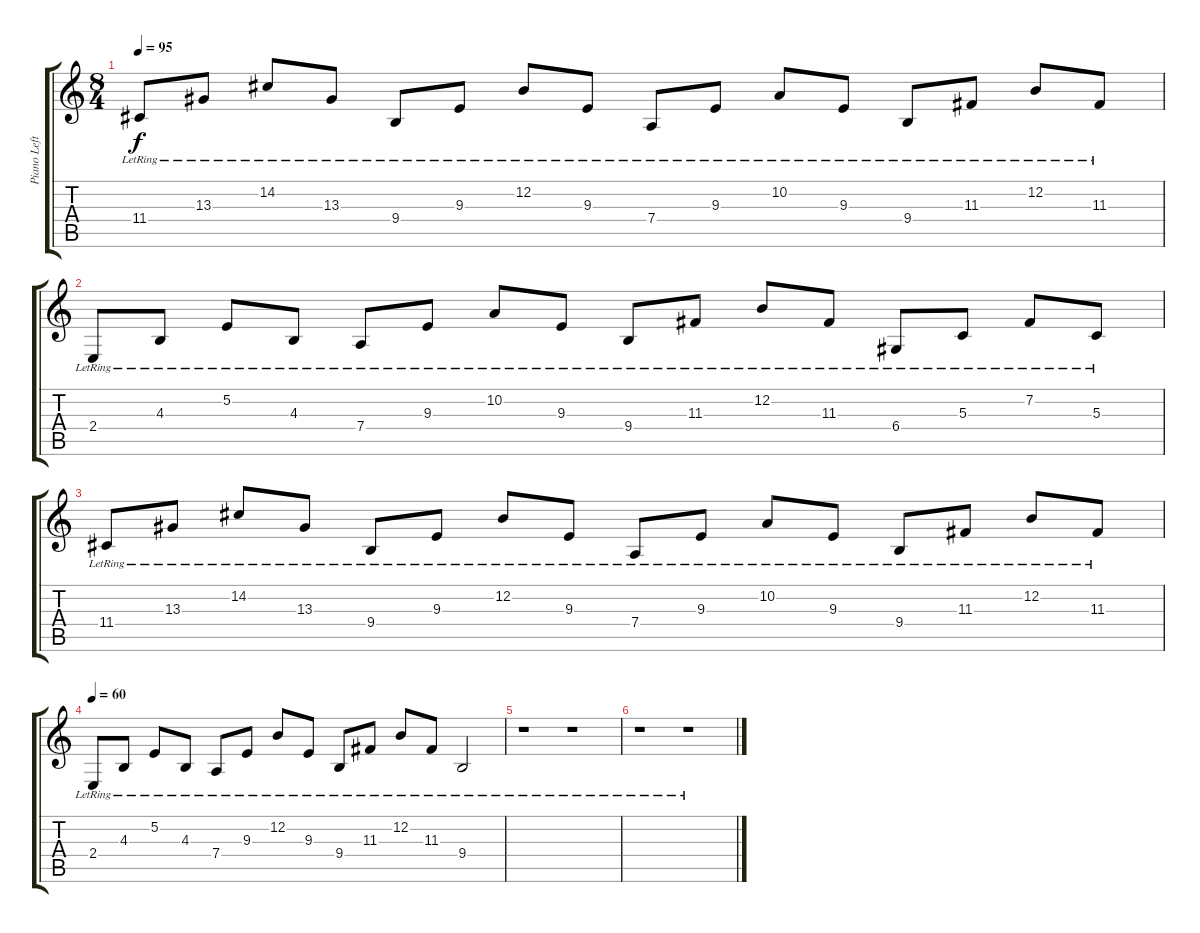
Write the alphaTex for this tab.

\track ("Piano Left Hand" "Piano Left") {instrument brightacousticpiano}
\staff {score tabs}
\tuning (E4 B3 G3 D3 A2 E2) {hide}
\ts (8 4)
\tempo 95
\clef g2
\ks c
11.4{lr}.8{dy f} 13.3{lr}.8 14.2{lr}.8 13.3{lr}.8 9.4{lr}.8 9.3{lr}.8 12.2{lr}.8 9.3{lr}.8 7.4{lr}.8 9.3{lr}.8 10.2{lr}.8 9.3{lr}.8 9.4{lr}.8 11.3{lr}.8 12.2{lr}.8 11.3{lr}.8 |
2.4{lr}.8 4.3{lr}.8 5.2{lr}.8 4.3{lr}.8 7.4{lr}.8 9.3{lr}.8 10.2{lr}.8 9.3{lr}.8 9.4{lr}.8 11.3{lr}.8 12.2{lr}.8 11.3{lr}.8 6.4{lr}.8 5.3{lr}.8 7.2{lr}.8 5.3{lr}.8 |
11.4{lr}.8 13.3{lr}.8 14.2{lr}.8 13.3{lr}.8 9.4{lr}.8 9.3{lr}.8 12.2{lr}.8 9.3{lr}.8 7.4{lr}.8 9.3{lr}.8 10.2{lr}.8 9.3{lr}.8 9.4{lr}.8 11.3{lr}.8 12.2{lr}.8 11.3{lr}.8 |
\tempo 60
2.4{lr}.8 4.3{lr}.8 5.2{lr}.8 4.3{lr}.8 7.4{lr}.8 9.3{lr}.8 12.2{lr}.8 9.3{lr}.8 9.4{lr}.8 11.3{lr}.8 12.2{lr}.8 11.3{lr}.8 9.4{lr}.2 |
r.1 r.1 |
r.1 r.1
